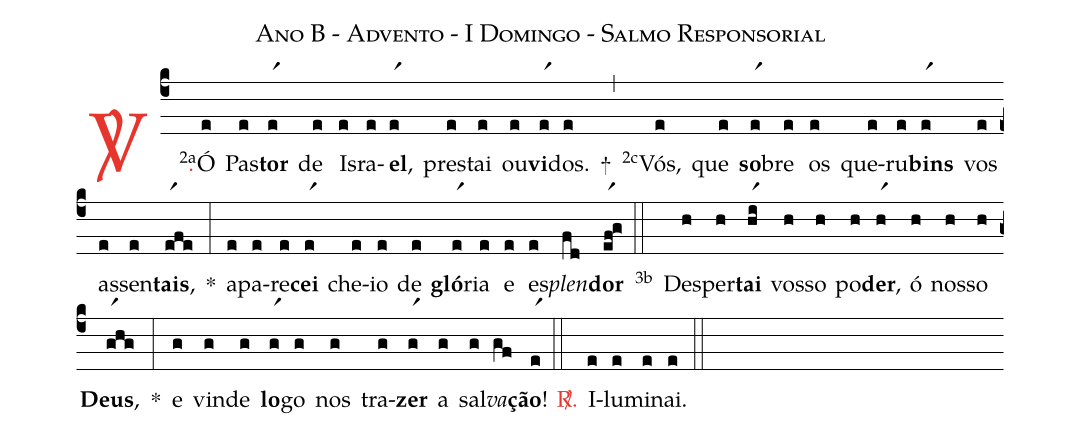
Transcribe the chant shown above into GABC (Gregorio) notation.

name: Ano B - Advento - I Domingo - Salmo Responsorial;
%%
(c4)

<c><sp>V/</sp>.</c>() <v>\VSup{2a}</v>Ó(e) Pas(e)<b>tor</b>(er1) de(e) Is(e)ra(e)<b>el</b>,(er1) pres(e)tai(e) ou(e)<b>vi</b>(er1)dos.(e) +(,)
<v>\VSup{2c}</v>Vós,(e) que(e) <b>so</b>(er1)bre(e) os(e) que(e)ru(e)<b>bins</b>(er1) vos(e) as(e)sen(e)<b>tais</b>,(er1fe) *(:)
a(e)pa(e)re(e)<b>cei</b>(er1) che(e)io(e) de(e) <b>gló</b>(er1)ria(e) e(e) es(e)<i>plen</i>(fd)<b>dor</b>(er1f!g)

(::)

<v>\VSup{3b}</v>() Des(h)per(h)<b>tai</b>(hr1i) vos(h)so(h) po(h)<b>der</b>,(hr1) ó(h) nos(h)so(h) <b>Deus</b>,(gr1hg) *(:)
e(g) vin(g)de(g) <b>lo</b>(gr1)go(g) nos(g) tra(g)<b>zer</b>(gr1) a(g) sal(g)<i>va</i>(gf)<b>ção</b>!(er1)

(::)

<c><sp>R/</sp>.</c>() I(e)lu(e)mi(e)nai.(e)

(::)
